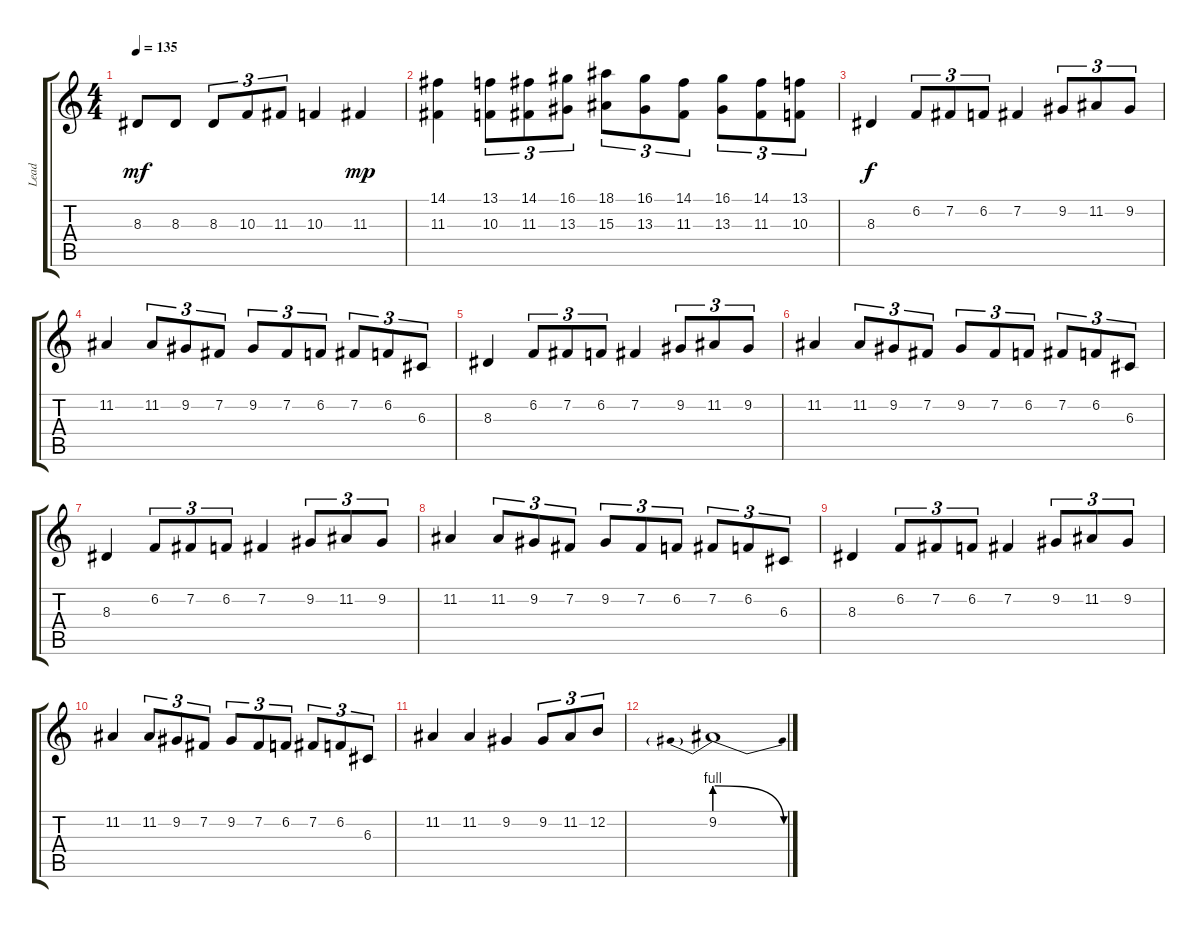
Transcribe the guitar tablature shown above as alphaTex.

\track ("Lead" "Lead") {instrument violin}
\staff {score tabs}
\tuning (E4 B3 G3 D3 A2 E2) {hide}
\ts (4 4)
\tempo 135
\clef g2
\ks c
8.3.8{dy mf} 8.3.8 8.3.8{tu (3 2)} 10.3.8{tu (3 2)} 11.3.8{tu (3 2)} 10.3.4 11.3.4{dy mp} |
(14.1 11.3).4 (13.1 10.3).8{tu (3 2)} (14.1 11.3).8{tu (3 2)} (16.1 13.3).8{tu (3 2)} (18.1 15.3).8{tu (3 2)} (16.1 13.3).8{tu (3 2)} (14.1 11.3).8{tu (3 2)} (16.1 13.3).8{tu (3 2)} (14.1 11.3).8{tu (3 2)} (13.1 10.3).8{tu (3 2)} |
8.3.4{dy f} 6.2.8{tu (3 2)} 7.2.8{tu (3 2)} 6.2.8{tu (3 2)} 7.2.4 9.2.8{tu (3 2)} 11.2.8{tu (3 2)} 9.2.8{tu (3 2)} |
11.2.4 11.2.8{tu (3 2)} 9.2.8{tu (3 2)} 7.2.8{tu (3 2)} 9.2.8{tu (3 2)} 7.2.8{tu (3 2)} 6.2.8{tu (3 2)} 7.2.8{tu (3 2)} 6.2.8{tu (3 2)} 6.3.8{tu (3 2)} |
8.3.4 6.2.8{tu (3 2)} 7.2.8{tu (3 2)} 6.2.8{tu (3 2)} 7.2.4 9.2.8{tu (3 2)} 11.2.8{tu (3 2)} 9.2.8{tu (3 2)} |
11.2.4 11.2.8{tu (3 2)} 9.2.8{tu (3 2)} 7.2.8{tu (3 2)} 9.2.8{tu (3 2)} 7.2.8{tu (3 2)} 6.2.8{tu (3 2)} 7.2.8{tu (3 2)} 6.2.8{tu (3 2)} 6.3.8{tu (3 2)} |
8.3.4 6.2.8{tu (3 2)} 7.2.8{tu (3 2)} 6.2.8{tu (3 2)} 7.2.4 9.2.8{tu (3 2)} 11.2.8{tu (3 2)} 9.2.8{tu (3 2)} |
11.2.4 11.2.8{tu (3 2)} 9.2.8{tu (3 2)} 7.2.8{tu (3 2)} 9.2.8{tu (3 2)} 7.2.8{tu (3 2)} 6.2.8{tu (3 2)} 7.2.8{tu (3 2)} 6.2.8{tu (3 2)} 6.3.8{tu (3 2)} |
8.3.4 6.2.8{tu (3 2)} 7.2.8{tu (3 2)} 6.2.8{tu (3 2)} 7.2.4 9.2.8{tu (3 2)} 11.2.8{tu (3 2)} 9.2.8{tu (3 2)} |
11.2.4 11.2.8{tu (3 2)} 9.2.8{tu (3 2)} 7.2.8{tu (3 2)} 9.2.8{tu (3 2)} 7.2.8{tu (3 2)} 6.2.8{tu (3 2)} 7.2.8{tu (3 2)} 6.2.8{tu (3 2)} 6.3.8{tu (3 2)} |
11.2.4 11.2.4 9.2.4 9.2.8{tu (3 2)} 11.2.8{tu (3 2)} 12.2.8{tu (3 2)} |
9.2{be (prebendrelease 0 4 60 0)}.1
